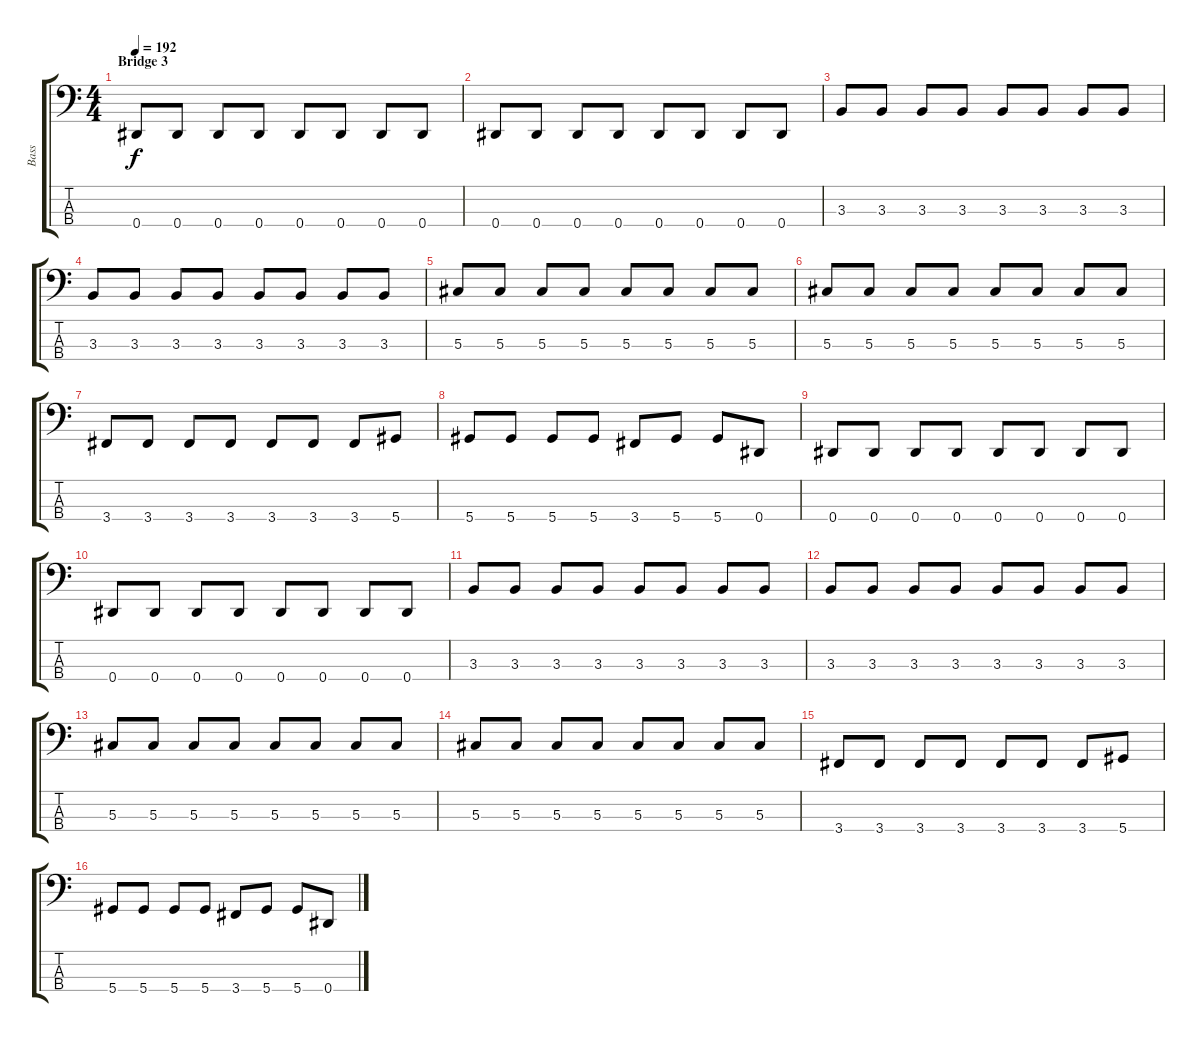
\track ("Bass" "Bass") {instrument electricbasspick}
\staff {score tabs}
\tuning (Gb2 Db2 Ab1 Eb1) {hide}
\ts (4 4)
\section ("" "Bridge 3")
\tempo 192
\clef f4
\ks c
0.4.8{dy f} 0.4.8 0.4.8 0.4.8 0.4.8 0.4.8 0.4.8 0.4.8 |
0.4.8 0.4.8 0.4.8 0.4.8 0.4.8 0.4.8 0.4.8 0.4.8 |
3.3.8 3.3.8 3.3.8 3.3.8 3.3.8 3.3.8 3.3.8 3.3.8 |
3.3.8 3.3.8 3.3.8 3.3.8 3.3.8 3.3.8 3.3.8 3.3.8 |
5.3.8 5.3.8 5.3.8 5.3.8 5.3.8 5.3.8 5.3.8 5.3.8 |
5.3.8 5.3.8 5.3.8 5.3.8 5.3.8 5.3.8 5.3.8 5.3.8 |
3.4.8 3.4.8 3.4.8 3.4.8 3.4.8 3.4.8 3.4.8 5.4.8 |
5.4.8 5.4.8 5.4.8 5.4.8 3.4.8 5.4.8 5.4.8 0.4.8 |
0.4.8 0.4.8 0.4.8 0.4.8 0.4.8 0.4.8 0.4.8 0.4.8 |
0.4.8 0.4.8 0.4.8 0.4.8 0.4.8 0.4.8 0.4.8 0.4.8 |
3.3.8 3.3.8 3.3.8 3.3.8 3.3.8 3.3.8 3.3.8 3.3.8 |
3.3.8 3.3.8 3.3.8 3.3.8 3.3.8 3.3.8 3.3.8 3.3.8 |
5.3.8 5.3.8 5.3.8 5.3.8 5.3.8 5.3.8 5.3.8 5.3.8 |
5.3.8 5.3.8 5.3.8 5.3.8 5.3.8 5.3.8 5.3.8 5.3.8 |
3.4.8 3.4.8 3.4.8 3.4.8 3.4.8 3.4.8 3.4.8 5.4.8 |
5.4.8 5.4.8 5.4.8 5.4.8 3.4.8 5.4.8 5.4.8 0.4.8
